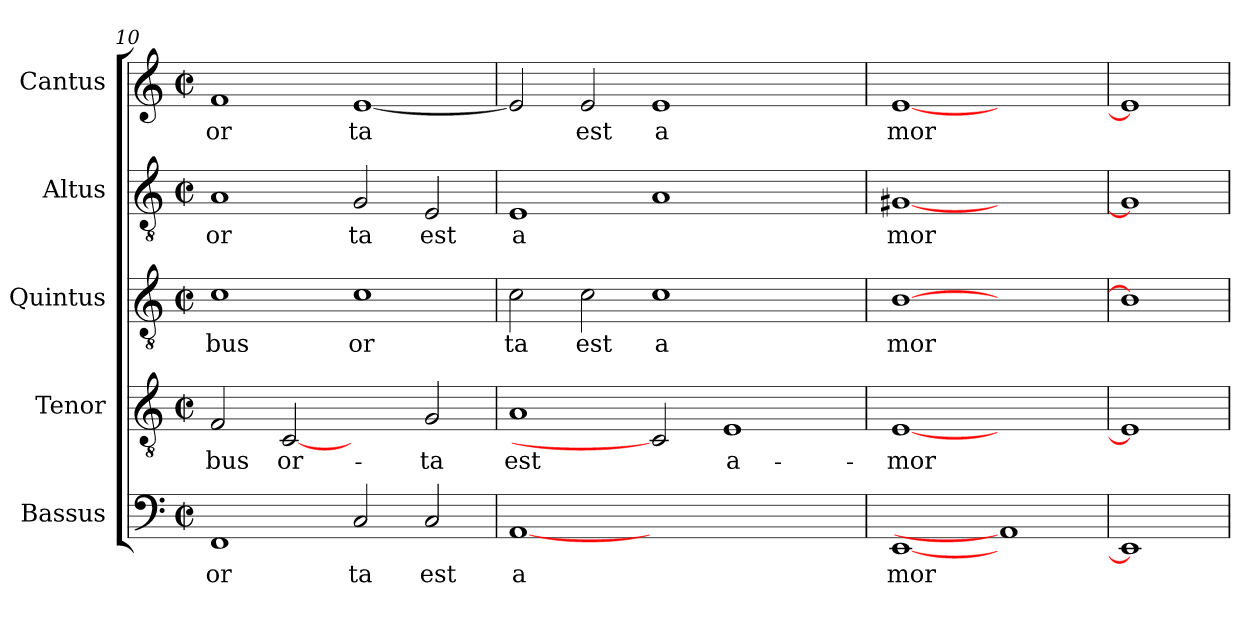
**kern	**text	**kern	**text	**kern	**text	**kern	**text	**kern	**text
*part5	*part5	*part4	*part4	*part3	*part3	*part2	*part2	*part1	*part1
*staff5	*staff5	*staff4	*staff4	*staff3	*staff3	*staff2	*staff2	*staff1	*staff1
*I"Bassus	*	*I"Tenor	*	*I"Quintus	*	*I"Altus	*	*I"Cantus	*
*clefF4	*	*clefGv2	*	*clefGv2	*	*clefGv2	*	*clefG2	*
*M2/2	*	*M2/2	*	*M2/2	*	*M2/2	*	*M2/2	*
*met(c|)	*	*met(c|)	*	*met(c|)	*	*met(c|)	*	*met(c|)	*
=10	=10	=10	=10	=10	=10	=10	=10	=10	=10
!	!LO:LY:b:cj	!	!LO:LY:b:cj	!	!LO:LY:b:cj	!	!LO:LY:b:cj	!	!LO:LY:b:cj
1FF	or	2F/	-bus	1c	bus	1A	or	1f	or
!	!	!	!LO:LY:b:cj	!	!	!	!	!	!
.	.	[2C	or-	.	.	.	.	.	.
!	!LO:LY:b:cj	!	!	!	!LO:LY:b:cj	!	!LO:LY:b:cj	!	!LO:LY:b:cj
2C/	ta	2ryy	.	1c	or	2G/	ta	[<1e	ta
!	!LO:LY:b:cj	!	!LO:LY:b:cj	!	!	!	!LO:LY:b:cj	!	!
2C/	est	2G/	-ta	.	.	2E/	est	.	.
=11	=11	=11	=11	=11	=11	=11	=11	=11	=11
!	!LO:LY:b:cj	!	!LO:LY:b:cj	!	!LO:LY:b:cj	!	!LO:LY:b:rj	!	!
[1AA	a	1A	est	2c\	ta	1E	a	2e/]	.
!	!	!	!	!	!LO:LY:b:cj	!	!	!	!LO:LY:b:cj
.	.	.	.	2c\	est	.	.	2e/	est
!	!	!	!	!	!LO:LY:b:cj	!	!	!	!LO:LY:b:cj
1.ryy	.	2C]	.	1c	a	1A	.	1e	a
!	!	!	!LO:LY:b:cj	!	!	!	!	!	!
.	.	1E	a-	.	.	.	.	.	.
.	.	.	.	2ryy	.	2ryy	.	2ryy	.
=12	=12	=12	=12	=12	=12	=12	=12	=12	=12
!	!LO:LY:b:cj	!	!LO:LY:b:cj	!	!LO:LY:b:cj	!	!LO:LY:b:cj	!	!LO:LY:b:cj
[1EE	mor	[1E	-mor	[1B	mor	[1G#X	mor	[1e	mor
1AA]	.	1ryy	.	1ryy	.	1ryy	.	1ryy	.
=13	=13	=13	=13	=13	=13	=13	=13	=13	=13
1EE]	.	1E]	.	1B]	.	1G#]	.	1e]	.
=	=	=	=	=	=	=	=	=	=
*-	*-	*-	*-	*-	*-	*-	*-	*-	*-
